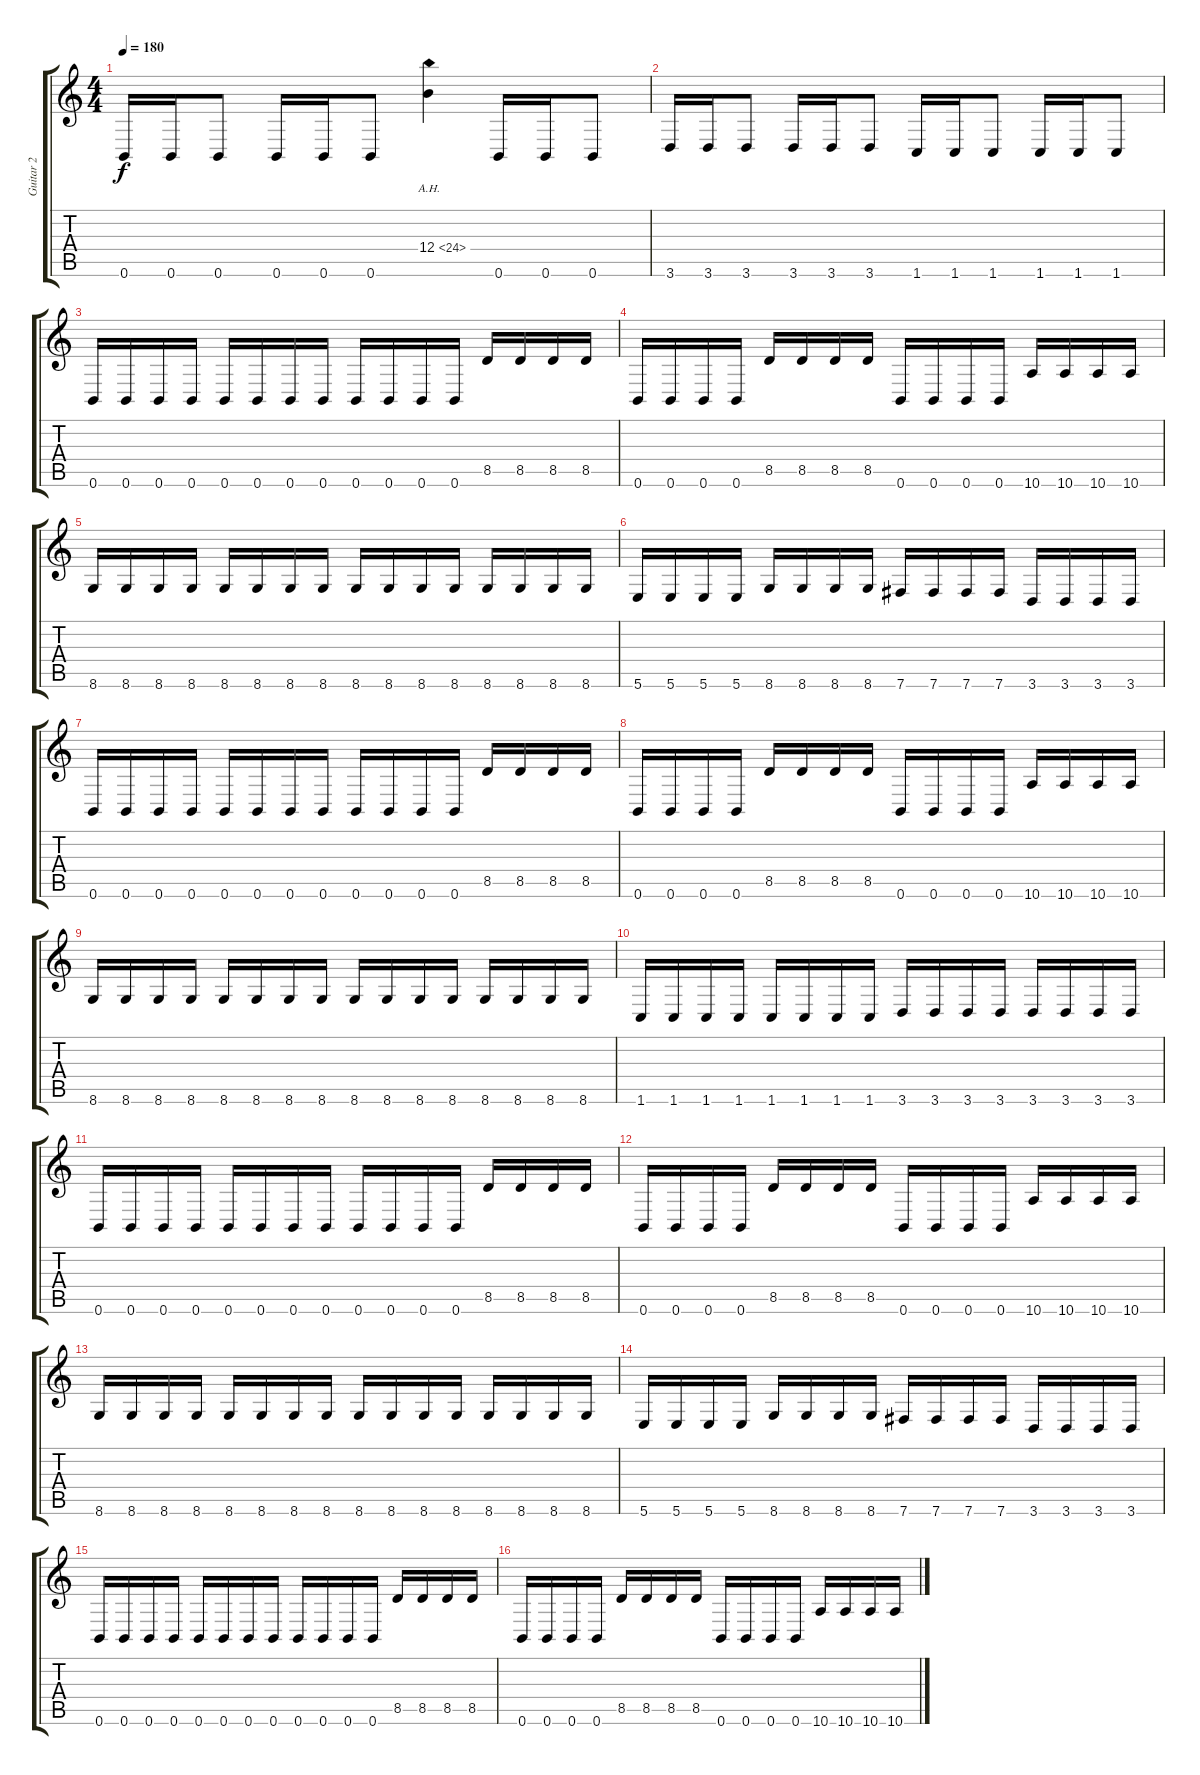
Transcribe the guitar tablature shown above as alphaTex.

\track ("Guitar 2" "Guitar 2") {instrument distortionguitar}
\staff {score tabs}
\tuning (Db4 Ab3 E3 B2 Gb2 B1) {hide}
\ts (4 4)
\tempo 180
\clef g2
\ks c
0.6.16{dy f} 0.6.16 0.6.8 0.6.16 0.6.16 0.6.8 12.4{ah 12}.4 0.6.16 0.6.16 0.6.8 |
3.6.16 3.6.16 3.6.8 3.6.16 3.6.16 3.6.8 1.6.16 1.6.16 1.6.8 1.6.16 1.6.16 1.6.8 |
0.6.16 0.6.16 0.6.16 0.6.16 0.6.16 0.6.16 0.6.16 0.6.16 0.6.16 0.6.16 0.6.16 0.6.16 8.5.16 8.5.16 8.5.16 8.5.16 |
0.6.16 0.6.16 0.6.16 0.6.16 8.5.16 8.5.16 8.5.16 8.5.16 0.6.16 0.6.16 0.6.16 0.6.16 10.6.16 10.6.16 10.6.16 10.6.16 |
8.6.16 8.6.16 8.6.16 8.6.16 8.6.16 8.6.16 8.6.16 8.6.16 8.6.16 8.6.16 8.6.16 8.6.16 8.6.16 8.6.16 8.6.16 8.6.16 |
5.6.16 5.6.16 5.6.16 5.6.16 8.6.16 8.6.16 8.6.16 8.6.16 7.6.16 7.6.16 7.6.16 7.6.16 3.6.16 3.6.16 3.6.16 3.6.16 |
0.6.16 0.6.16 0.6.16 0.6.16 0.6.16 0.6.16 0.6.16 0.6.16 0.6.16 0.6.16 0.6.16 0.6.16 8.5.16 8.5.16 8.5.16 8.5.16 |
0.6.16 0.6.16 0.6.16 0.6.16 8.5.16 8.5.16 8.5.16 8.5.16 0.6.16 0.6.16 0.6.16 0.6.16 10.6.16 10.6.16 10.6.16 10.6.16 |
8.6.16 8.6.16 8.6.16 8.6.16 8.6.16 8.6.16 8.6.16 8.6.16 8.6.16 8.6.16 8.6.16 8.6.16 8.6.16 8.6.16 8.6.16 8.6.16 |
1.6.16 1.6.16 1.6.16 1.6.16 1.6.16 1.6.16 1.6.16 1.6.16 3.6.16 3.6.16 3.6.16 3.6.16 3.6.16 3.6.16 3.6.16 3.6.16 |
0.6.16 0.6.16 0.6.16 0.6.16 0.6.16 0.6.16 0.6.16 0.6.16 0.6.16 0.6.16 0.6.16 0.6.16 8.5.16 8.5.16 8.5.16 8.5.16 |
0.6.16 0.6.16 0.6.16 0.6.16 8.5.16 8.5.16 8.5.16 8.5.16 0.6.16 0.6.16 0.6.16 0.6.16 10.6.16 10.6.16 10.6.16 10.6.16 |
8.6.16 8.6.16 8.6.16 8.6.16 8.6.16 8.6.16 8.6.16 8.6.16 8.6.16 8.6.16 8.6.16 8.6.16 8.6.16 8.6.16 8.6.16 8.6.16 |
5.6.16 5.6.16 5.6.16 5.6.16 8.6.16 8.6.16 8.6.16 8.6.16 7.6.16 7.6.16 7.6.16 7.6.16 3.6.16 3.6.16 3.6.16 3.6.16 |
0.6.16 0.6.16 0.6.16 0.6.16 0.6.16 0.6.16 0.6.16 0.6.16 0.6.16 0.6.16 0.6.16 0.6.16 8.5.16 8.5.16 8.5.16 8.5.16 |
0.6.16 0.6.16 0.6.16 0.6.16 8.5.16 8.5.16 8.5.16 8.5.16 0.6.16 0.6.16 0.6.16 0.6.16 10.6.16 10.6.16 10.6.16 10.6.16
